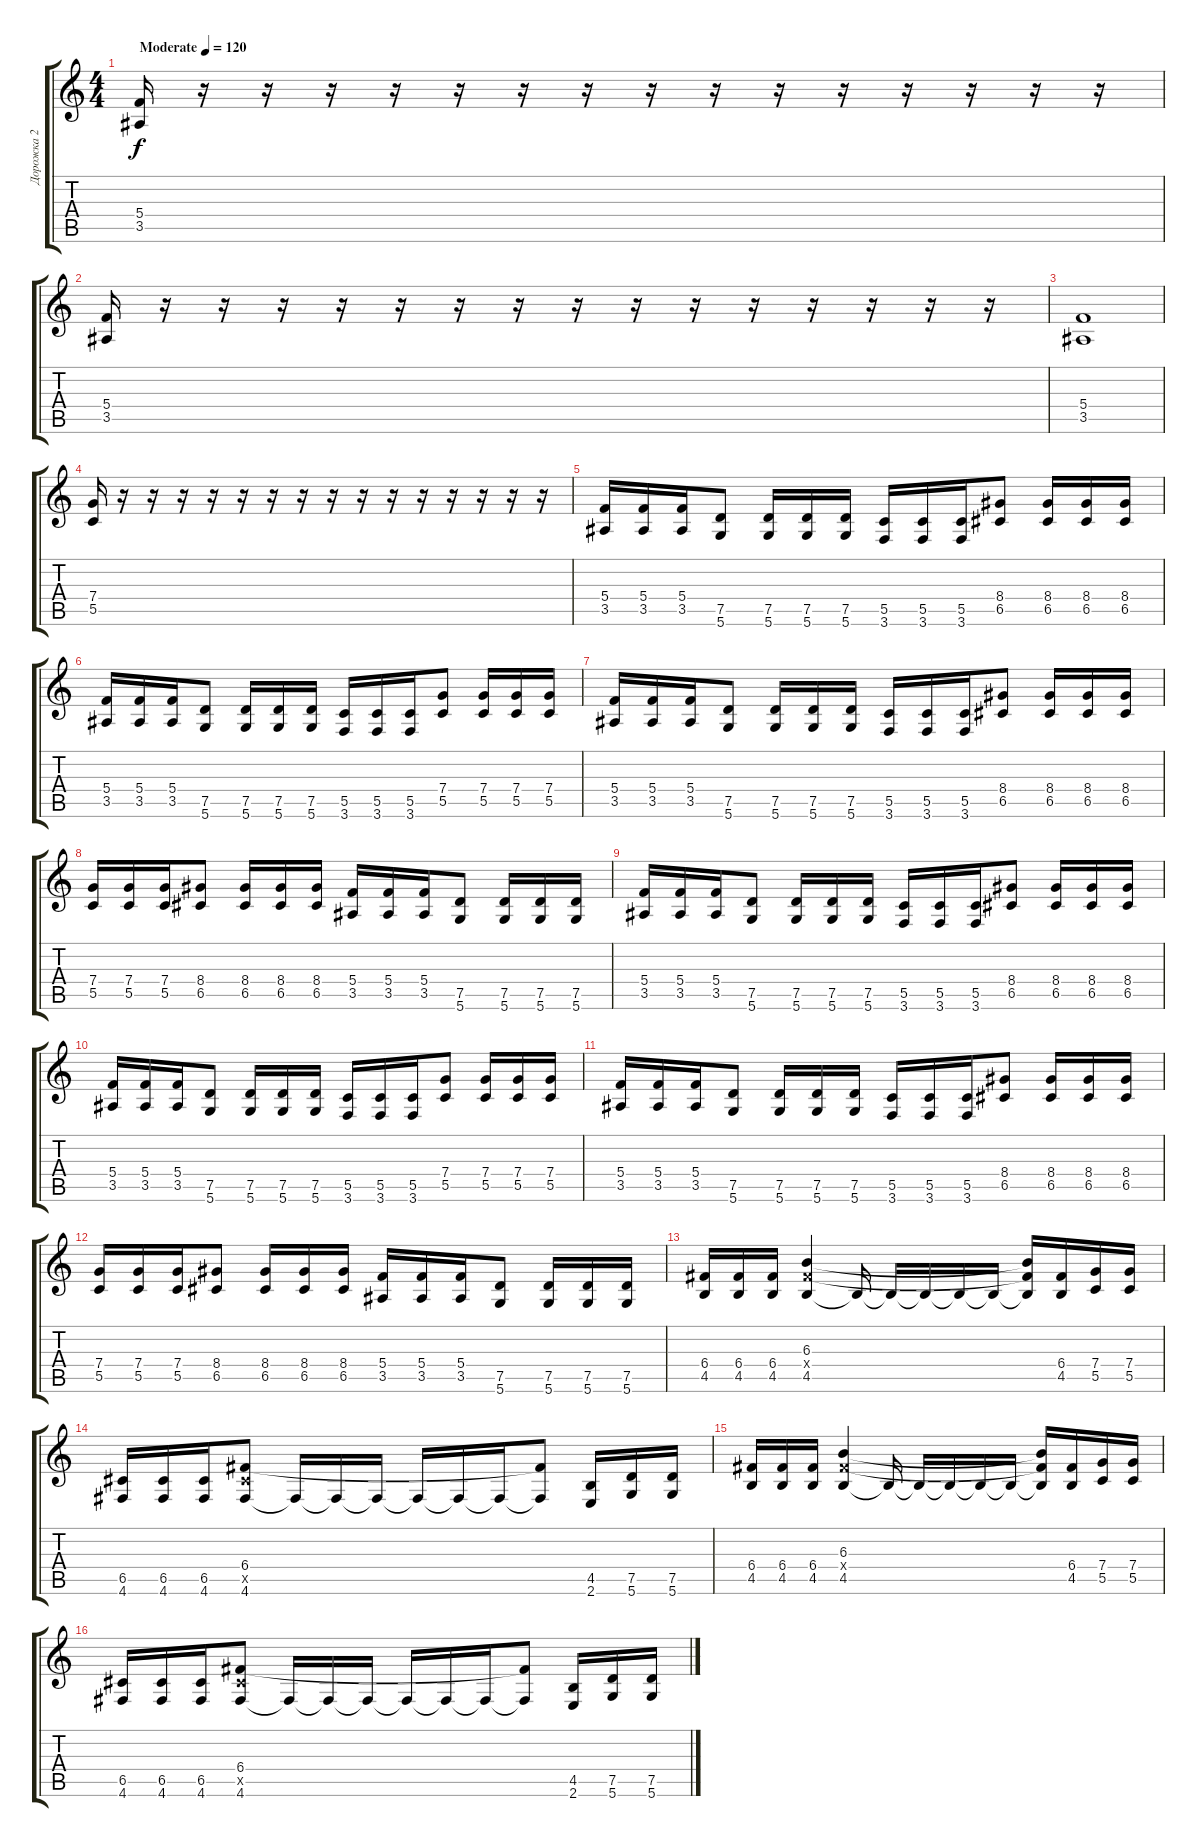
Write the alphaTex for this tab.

\track ("Дорожка 2" "Дорожка 2") {instrument distortionguitar}
\staff {score tabs}
\tuning (D4 A3 F3 C3 G2 D2) {hide}
\ts (4 4)
\tempo (120 "Moderate")
\clef g2
\ks c
(5.4 3.5).16{dy f instrument distortionguitar} r.16 r.16 r.16 r.16 r.16 r.16 r.16 r.16 r.16 r.16 r.16 r.16 r.16 r.16 r.16 |
(5.4 3.5).16 r.16 r.16 r.16 r.16 r.16 r.16 r.16 r.16 r.16 r.16 r.16 r.16 r.16 r.16 r.16 |
(5.4 3.5).1 |
(7.4 5.5).16 r.16 r.16 r.16 r.16 r.16 r.16 r.16 r.16 r.16 r.16 r.16 r.16 r.16 r.16 r.16 |
(5.4 3.5).16 (5.4 3.5).16 (5.4 3.5).16 (7.5 5.6).8 (7.5 5.6).16 (7.5 5.6).16 (7.5 5.6).16 (5.5 3.6).16 (5.5 3.6).16 (5.5 3.6).16 (8.4 6.5).8 (8.4 6.5).16 (8.4 6.5).16 (8.4 6.5).16 |
(5.4 3.5).16 (5.4 3.5).16 (5.4 3.5).16 (7.5 5.6).8 (7.5 5.6).16 (7.5 5.6).16 (7.5 5.6).16 (5.5 3.6).16 (5.5 3.6).16 (5.5 3.6).16 (7.4 5.5).8 (7.4 5.5).16 (7.4 5.5).16 (7.4 5.5).16 |
(5.4 3.5).16 (5.4 3.5).16 (5.4 3.5).16 (7.5 5.6).8 (7.5 5.6).16 (7.5 5.6).16 (7.5 5.6).16 (5.5 3.6).16 (5.5 3.6).16 (5.5 3.6).16 (8.4 6.5).8 (8.4 6.5).16 (8.4 6.5).16 (8.4 6.5).16 |
(7.4 5.5).16 (7.4 5.5).16 (7.4 5.5).16 (8.4 6.5).8 (8.4 6.5).16 (8.4 6.5).16 (8.4 6.5).16 (5.4 3.5).16 (5.4 3.5).16 (5.4 3.5).16 (7.5 5.6).8 (7.5 5.6).16 (7.5 5.6).16 (7.5 5.6).16 |
(5.4 3.5).16 (5.4 3.5).16 (5.4 3.5).16 (7.5 5.6).8 (7.5 5.6).16 (7.5 5.6).16 (7.5 5.6).16 (5.5 3.6).16 (5.5 3.6).16 (5.5 3.6).16 (8.4 6.5).8 (8.4 6.5).16 (8.4 6.5).16 (8.4 6.5).16 |
(5.4 3.5).16 (5.4 3.5).16 (5.4 3.5).16 (7.5 5.6).8 (7.5 5.6).16 (7.5 5.6).16 (7.5 5.6).16 (5.5 3.6).16 (5.5 3.6).16 (5.5 3.6).16 (7.4 5.5).8 (7.4 5.5).16 (7.4 5.5).16 (7.4 5.5).16 |
(5.4 3.5).16 (5.4 3.5).16 (5.4 3.5).16 (7.5 5.6).8 (7.5 5.6).16 (7.5 5.6).16 (7.5 5.6).16 (5.5 3.6).16 (5.5 3.6).16 (5.5 3.6).16 (8.4 6.5).8 (8.4 6.5).16 (8.4 6.5).16 (8.4 6.5).16 |
(7.4 5.5).16 (7.4 5.5).16 (7.4 5.5).16 (8.4 6.5).8 (8.4 6.5).16 (8.4 6.5).16 (8.4 6.5).16 (5.4 3.5).16 (5.4 3.5).16 (5.4 3.5).16 (7.5 5.6).8 (7.5 5.6).16 (7.5 5.6).16 (7.5 5.6).16 |
(6.4 4.5).16 (6.4 4.5).16 (6.4 4.5).16 (6.3 6.4{x} 4.5).4 4.5{t}.16 4.5{t}.16 4.5{t}.16 4.5{t}.16 4.5{t}.16 (6.3{t} 6.4{t} 4.5{t}).16 (6.4 4.5).16 (7.4 5.5).16 (7.4 5.5).16 |
(6.5 4.6).16 (6.5 4.6).16 (6.5 4.6).16 (6.4 6.5{x} 4.6).8 4.6{t}.16 4.6{t}.16 4.6{t}.16 4.6{t}.16 4.6{t}.16 4.6{t}.16 (6.4{t} 4.6{t}).8 (4.5 2.6).16 (7.5 5.6).16 (7.5 5.6).16 |
(6.4 4.5).16 (6.4 4.5).16 (6.4 4.5).16 (6.3 6.4{x} 4.5).4 4.5{t}.16 4.5{t}.16 4.5{t}.16 4.5{t}.16 4.5{t}.16 (6.3{t} 6.4{t} 4.5{t}).16 (6.4 4.5).16 (7.4 5.5).16 (7.4 5.5).16 |
(6.5 4.6).16 (6.5 4.6).16 (6.5 4.6).16 (6.4 6.5{x} 4.6).8 4.6{t}.16 4.6{t}.16 4.6{t}.16 4.6{t}.16 4.6{t}.16 4.6{t}.16 (6.4{t} 4.6{t}).8 (4.5 2.6).16 (7.5 5.6).16 (7.5 5.6).16
